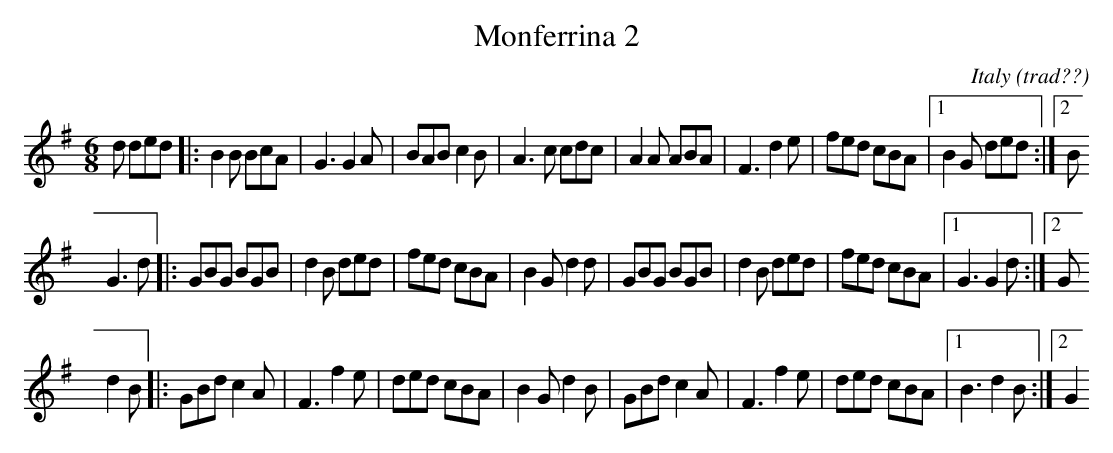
X:1
T:Monferrina 2
M:6/8
L:1/8
O:Italy (trad??)
K:G
d ded|:B2B BcA|G3G2A|BAB c2B|A3c cdc|A2A ABA|F3 d2e|fed cBA|1B2G ded:|2B
2G3d|:GBG BGB|d2B ded|fed cBA|B2Gd2d|GBG BGB|d2B ded|fed cBA|1G3 G2d:|2G
3d2B|:GBd c2A|F3f2e|ded cBA|B2Gd2B|GBdc2A|F3f2e|ded cBA|1B3d2B:|2G2
